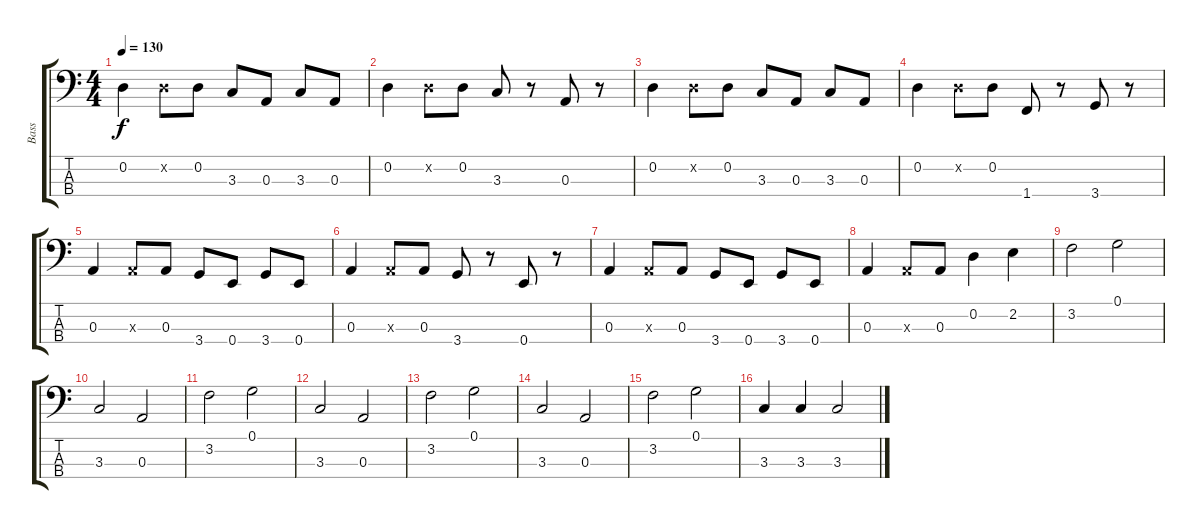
\track ("Bass" "Bass") {instrument synthbass2}
\staff {score tabs}
\tuning (G2 D2 A1 E1) {hide}
\ts (4 4)
\tempo 130
\clef f4
\ks c
0.2.4{dy f} 0.2{x}.8 0.2.8 3.3.8 0.3.8 3.3.8 0.3.8 |
0.2.4 0.2{x}.8 0.2.8 3.3.8 r.8 0.3.8 r.8 |
0.2.4 0.2{x}.8 0.2.8 3.3.8 0.3.8 3.3.8 0.3.8 |
0.2.4 0.2{x}.8 0.2.8 1.4.8 r.8 3.4.8 r.8 |
0.3.4 0.3{x}.8 0.3.8 3.4.8 0.4.8 3.4.8 0.4.8 |
0.3.4 0.3{x}.8 0.3.8 3.4.8 r.8 0.4.8 r.8 |
0.3.4 0.3{x}.8 0.3.8 3.4.8 0.4.8 3.4.8 0.4.8 |
0.3.4 0.3{x}.8 0.3.8 0.2.4 2.2.4 |
3.2.2 0.1.2 |
3.3.2 0.3.2 |
3.2.2 0.1.2 |
3.3.2 0.3.2 |
3.2.2 0.1.2 |
3.3.2 0.3.2 |
3.2.2 0.1.2 |
3.3.4 3.3.4 3.3.2
